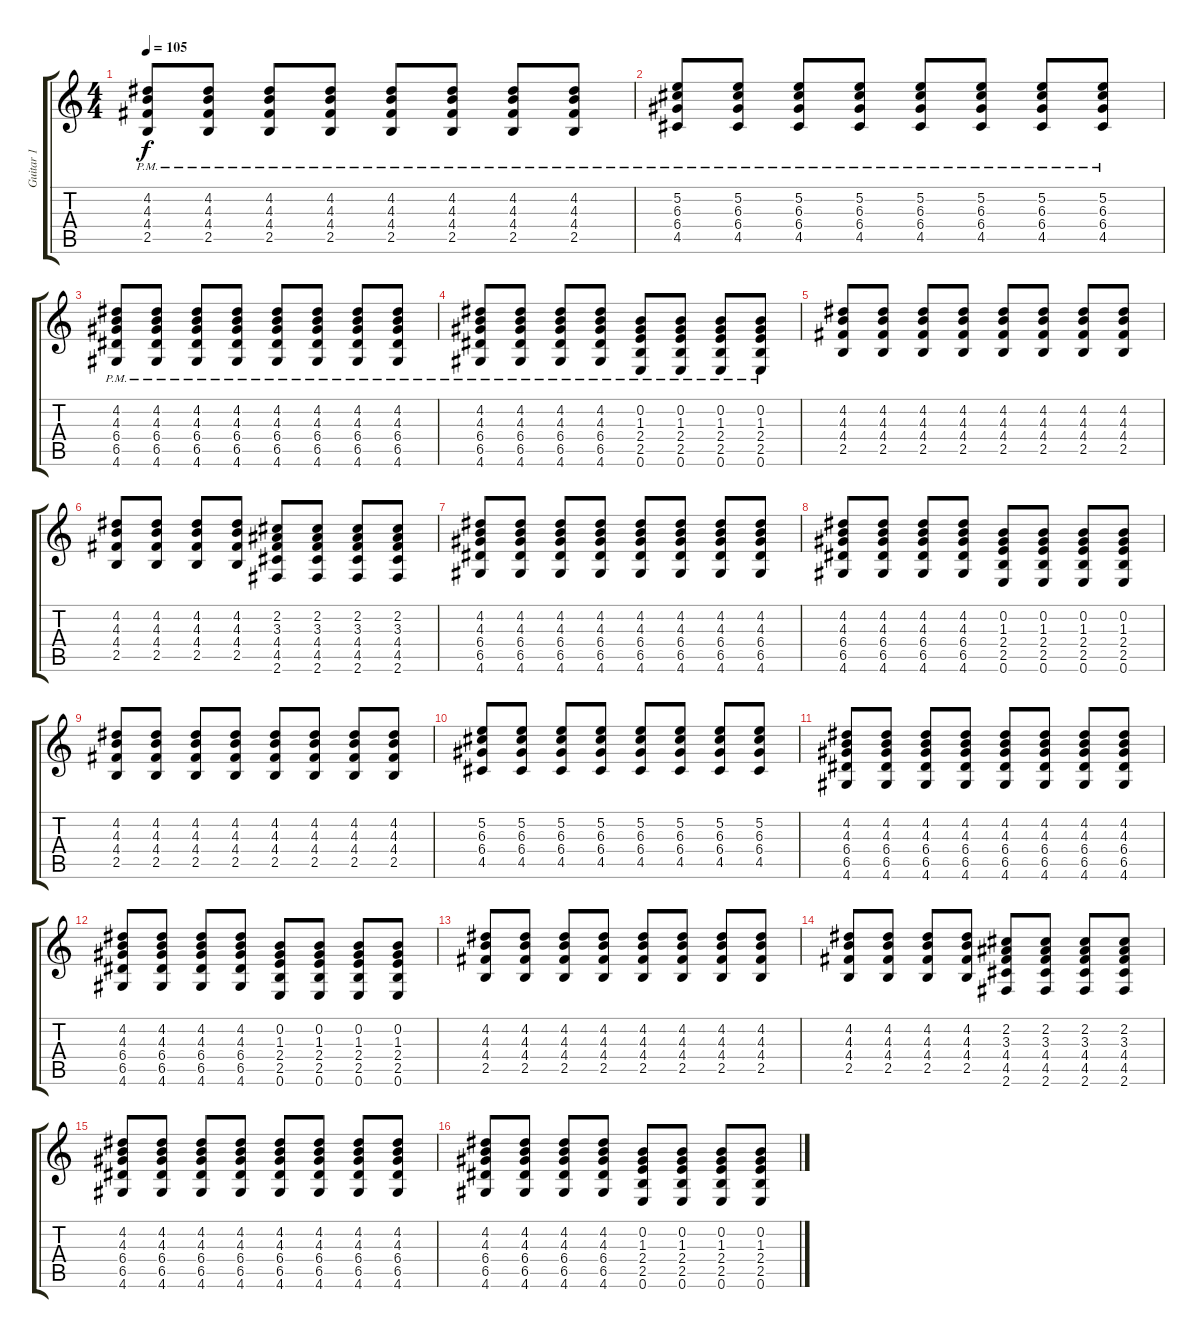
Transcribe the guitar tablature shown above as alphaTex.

\track ("Guitar 1" "Guitar 1") {instrument overdrivenguitar}
\staff {score tabs}
\tuning (E4 B3 G3 D3 A2 E2) {hide}
\ts (4 4)
\tempo 105
\clef g2
\ks c
(4.2{pm} 4.3{pm} 4.4{pm} 2.5{pm}).8{dy f} (4.2{pm} 4.3{pm} 4.4{pm} 2.5{pm}).8 (4.2{pm} 4.3{pm} 4.4{pm} 2.5{pm}).8 (4.2{pm} 4.3{pm} 4.4{pm} 2.5{pm}).8 (4.2{pm} 4.3{pm} 4.4{pm} 2.5{pm}).8 (4.2{pm} 4.3{pm} 4.4{pm} 2.5{pm}).8 (4.2{pm} 4.3{pm} 4.4{pm} 2.5{pm}).8 (4.2{pm} 4.3{pm} 4.4{pm} 2.5{pm}).8 |
(5.2{pm} 6.3{pm} 6.4{pm} 4.5{pm}).8 (5.2{pm} 6.3{pm} 6.4{pm} 4.5{pm}).8 (5.2{pm} 6.3{pm} 6.4{pm} 4.5{pm}).8 (5.2{pm} 6.3{pm} 6.4{pm} 4.5{pm}).8 (5.2{pm} 6.3{pm} 6.4{pm} 4.5{pm}).8 (5.2{pm} 6.3{pm} 6.4{pm} 4.5{pm}).8 (5.2{pm} 6.3{pm} 6.4{pm} 4.5{pm}).8 (5.2{pm} 6.3{pm} 6.4{pm} 4.5{pm}).8 |
(4.2{pm} 4.3{pm} 6.4{pm} 6.5{pm} 4.6{pm}).8 (4.2{pm} 4.3{pm} 6.4{pm} 6.5{pm} 4.6{pm}).8 (4.2{pm} 4.3{pm} 6.4{pm} 6.5{pm} 4.6{pm}).8 (4.2{pm} 4.3{pm} 6.4{pm} 6.5{pm} 4.6{pm}).8 (4.2{pm} 4.3{pm} 6.4{pm} 6.5{pm} 4.6{pm}).8 (4.2{pm} 4.3{pm} 6.4{pm} 6.5{pm} 4.6{pm}).8 (4.2{pm} 4.3{pm} 6.4{pm} 6.5{pm} 4.6{pm}).8 (4.2{pm} 4.3{pm} 6.4{pm} 6.5{pm} 4.6{pm}).8 |
(4.2{pm} 4.3{pm} 6.4{pm} 6.5{pm} 4.6{pm}).8 (4.2{pm} 4.3{pm} 6.4{pm} 6.5{pm} 4.6{pm}).8 (4.2{pm} 4.3{pm} 6.4{pm} 6.5{pm} 4.6{pm}).8 (4.2{pm} 4.3{pm} 6.4{pm} 6.5{pm} 4.6{pm}).8 (0.2{pm} 1.3{pm} 2.4{pm} 2.5{pm} 0.6{pm}).8 (0.2{pm} 1.3{pm} 2.4{pm} 2.5{pm} 0.6{pm}).8 (0.2{pm} 1.3{pm} 2.4{pm} 2.5{pm} 0.6{pm}).8 (0.2{pm} 1.3{pm} 2.4{pm} 2.5{pm} 0.6{pm}).8 |
(4.2 4.3 4.4 2.5).8 (4.2 4.3 4.4 2.5).8 (4.2 4.3 4.4 2.5).8 (4.2 4.3 4.4 2.5).8 (4.2 4.3 4.4 2.5).8 (4.2 4.3 4.4 2.5).8 (4.2 4.3 4.4 2.5).8 (4.2 4.3 4.4 2.5).8 |
(4.2 4.3 4.4 2.5).8 (4.2 4.3 4.4 2.5).8 (4.2 4.3 4.4 2.5).8 (4.2 4.3 4.4 2.5).8 (2.2 3.3 4.4 4.5 2.6).8 (2.2 3.3 4.4 4.5 2.6).8 (2.2 3.3 4.4 4.5 2.6).8 (2.2 3.3 4.4 4.5 2.6).8 |
(4.2 4.3 6.4 6.5 4.6).8 (4.2 4.3 6.4 6.5 4.6).8 (4.2 4.3 6.4 6.5 4.6).8 (4.2 4.3 6.4 6.5 4.6).8 (4.2 4.3 6.4 6.5 4.6).8 (4.2 4.3 6.4 6.5 4.6).8 (4.2 4.3 6.4 6.5 4.6).8 (4.2 4.3 6.4 6.5 4.6).8 |
(4.2 4.3 6.4 6.5 4.6).8 (4.2 4.3 6.4 6.5 4.6).8 (4.2 4.3 6.4 6.5 4.6).8 (4.2 4.3 6.4 6.5 4.6).8 (0.2 1.3 2.4 2.5 0.6).8 (0.2 1.3 2.4 2.5 0.6).8 (0.2 1.3 2.4 2.5 0.6).8 (0.2 1.3 2.4 2.5 0.6).8 |
(4.2 4.3 4.4 2.5).8 (4.2 4.3 4.4 2.5).8 (4.2 4.3 4.4 2.5).8 (4.2 4.3 4.4 2.5).8 (4.2 4.3 4.4 2.5).8 (4.2 4.3 4.4 2.5).8 (4.2 4.3 4.4 2.5).8 (4.2 4.3 4.4 2.5).8 |
(5.2 6.3 6.4 4.5).8 (5.2 6.3 6.4 4.5).8 (5.2 6.3 6.4 4.5).8 (5.2 6.3 6.4 4.5).8 (5.2 6.3 6.4 4.5).8 (5.2 6.3 6.4 4.5).8 (5.2 6.3 6.4 4.5).8 (5.2 6.3 6.4 4.5).8 |
(4.2 4.3 6.4 6.5 4.6).8 (4.2 4.3 6.4 6.5 4.6).8 (4.2 4.3 6.4 6.5 4.6).8 (4.2 4.3 6.4 6.5 4.6).8 (4.2 4.3 6.4 6.5 4.6).8 (4.2 4.3 6.4 6.5 4.6).8 (4.2 4.3 6.4 6.5 4.6).8 (4.2 4.3 6.4 6.5 4.6).8 |
(4.2 4.3 6.4 6.5 4.6).8 (4.2 4.3 6.4 6.5 4.6).8 (4.2 4.3 6.4 6.5 4.6).8 (4.2 4.3 6.4 6.5 4.6).8 (0.2 1.3 2.4 2.5 0.6).8 (0.2 1.3 2.4 2.5 0.6).8 (0.2 1.3 2.4 2.5 0.6).8 (0.2 1.3 2.4 2.5 0.6).8 |
(4.2 4.3 4.4 2.5).8 (4.2 4.3 4.4 2.5).8 (4.2 4.3 4.4 2.5).8 (4.2 4.3 4.4 2.5).8 (4.2 4.3 4.4 2.5).8 (4.2 4.3 4.4 2.5).8 (4.2 4.3 4.4 2.5).8 (4.2 4.3 4.4 2.5).8 |
(4.2 4.3 4.4 2.5).8 (4.2 4.3 4.4 2.5).8 (4.2 4.3 4.4 2.5).8 (4.2 4.3 4.4 2.5).8 (2.2 3.3 4.4 4.5 2.6).8 (2.2 3.3 4.4 4.5 2.6).8 (2.2 3.3 4.4 4.5 2.6).8 (2.2 3.3 4.4 4.5 2.6).8 |
(4.2 4.3 6.4 6.5 4.6).8 (4.2 4.3 6.4 6.5 4.6).8 (4.2 4.3 6.4 6.5 4.6).8 (4.2 4.3 6.4 6.5 4.6).8 (4.2 4.3 6.4 6.5 4.6).8 (4.2 4.3 6.4 6.5 4.6).8 (4.2 4.3 6.4 6.5 4.6).8 (4.2 4.3 6.4 6.5 4.6).8 |
(4.2 4.3 6.4 6.5 4.6).8 (4.2 4.3 6.4 6.5 4.6).8 (4.2 4.3 6.4 6.5 4.6).8 (4.2 4.3 6.4 6.5 4.6).8 (0.2 1.3 2.4 2.5 0.6).8 (0.2 1.3 2.4 2.5 0.6).8 (0.2 1.3 2.4 2.5 0.6).8 (0.2 1.3 2.4 2.5 0.6).8
